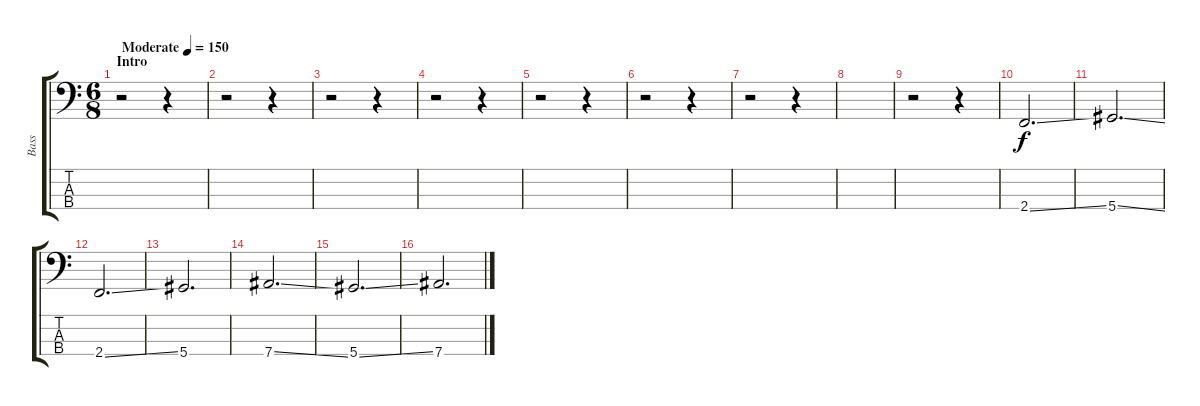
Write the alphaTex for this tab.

\track ("Bass" "Bass") {instrument electricbassfinger}
\staff {score tabs}
\tuning (Gb2 Db2 Ab1 Eb1) {hide}
\ts (6 8)
\section ("" "Intro")
\tempo (150 "Moderate")
\clef f4
\ks c
r.2{dy f instrument electricbassfinger} r.4 |
r.2 r.4 |
r.2 r.4 |
r.2 r.4 |
r.2 r.4 |
r.2 r.4 |
r.2 r.4 |
|
r.2 r.4 |
2.4{ss}.2{d} |
5.4{ss}.2{d} |
2.4{ss}.2{d} |
5.4.2{d} |
7.4{ss}.2{d} |
5.4{ss}.2{d} |
7.4{ss}.2{d}
